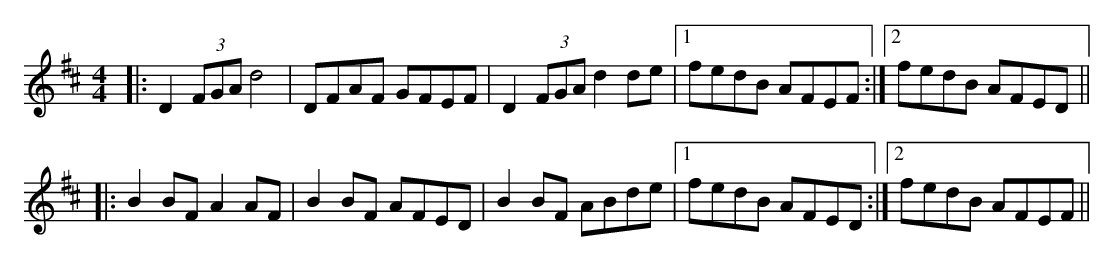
X:1
M:4/4
K:D
|:D2 (3FGA d4|DFAF GFEF|D2 (3FGA d2de|1 fedB AFEF:|2 fedB AFED||
|:B2BF A2AF|B2BF AFED|B2BF ABde|1 fedB AFED:|2 fedB AFEF||
